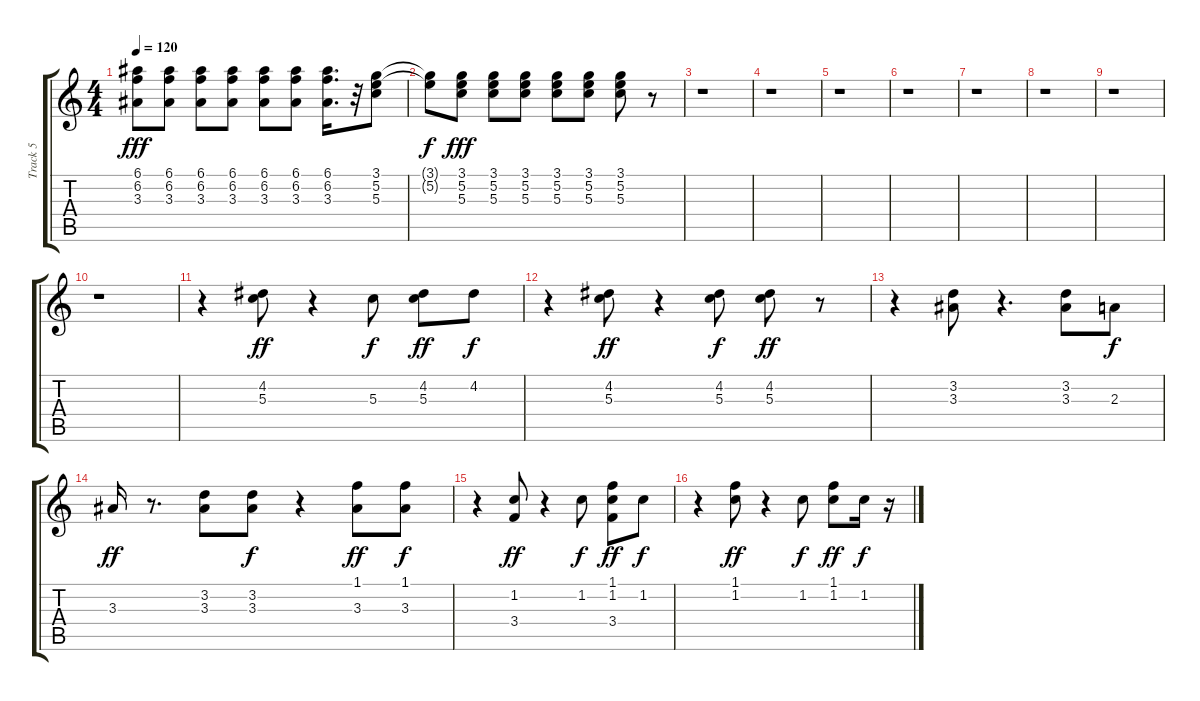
\track ("Track 5" "Track 5") {instrument distortionguitar}
\staff {score tabs}
\tuning (E4 B3 G3 D3 A2 E2) {hide}
\ts (4 4)
\tempo 120
\clef g2
\ks c
(6.1 6.2 3.3).8{dy fff} (6.1 6.2 3.3).8 (6.1 6.2 3.3).8 (6.1 6.2 3.3).8 (6.1 6.2 3.3).8 (6.1 6.2 3.3).8 (6.1 6.2 3.3).16{d} r.32 (3.1 5.2 5.3).8 |
(3.1{t} 5.2{t}).8{dy f} (3.1 5.2 5.3).8{dy fff} (3.1 5.2 5.3).8 (3.1 5.2 5.3).8 (3.1 5.2 5.3).8 (3.1 5.2 5.3).8 (3.1 5.2 5.3).8 r.8 |
r.1 |
r.1 |
r.1 |
r.1 |
r.1 |
r.1 |
r.1 |
r.1 |
r.4 (4.2 5.3).8{dy ff} r.4 5.3.8{dy f} (4.2 5.3).8{dy ff} 4.2.8{dy f} |
r.4 (4.2 5.3).8{dy ff} r.4 (4.2 5.3).8{dy f} (4.2 5.3).8{dy ff} r.8 |
r.4 (3.2 3.3).8 r.4{d} (3.2 3.3).8 2.3.8{dy f} |
3.3.16{dy ff} r.8{d} (3.2 3.3).8 (3.2 3.3).8{dy f} r.4 (1.1 3.3).8{dy ff} (1.1 3.3).8{dy f} |
r.4 (1.2 3.4).8{dy ff} r.4 1.2.8{dy f} (1.1 1.2 3.4).8{dy ff} 1.2.8{dy f} |
r.4 (1.1 1.2).8{dy ff} r.4 1.2.8{dy f} (1.1 1.2).8{dy ff} 1.2.16{dy f} r.16
